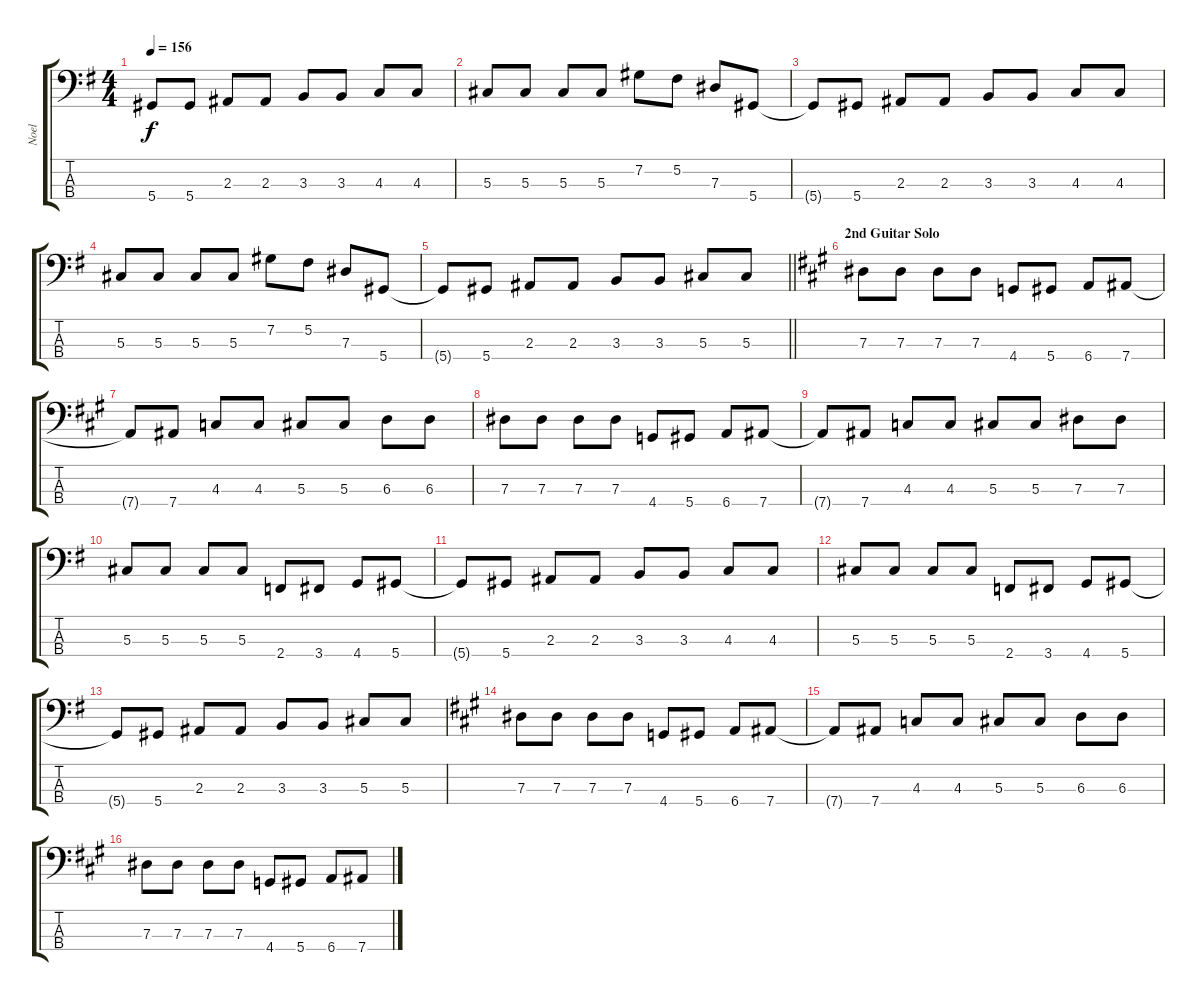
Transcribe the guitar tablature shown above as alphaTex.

\track ("Noel" "Noel") {instrument electricbassfinger}
\staff {score tabs}
\tuning (Gb2 Db2 Ab1 Eb1) {hide}
\ts (4 4)
\tempo 156
\clef f4
\ks g
5.4{t}.8{dy f} 5.4.8 2.3.8 2.3.8 3.3.8 3.3.8 4.3.8 4.3.8 |
5.3.8 5.3.8 5.3.8 5.3.8 7.2.8 5.2.8 7.3.8 5.4.8 |
5.4{t}.8 5.4.8 2.3.8 2.3.8 3.3.8 3.3.8 4.3.8 4.3.8 |
5.3.8 5.3.8 5.3.8 5.3.8 7.2.8 5.2.8 7.3.8 5.4.8 |
\barLineRight lightlight
5.4{t}.8 5.4.8 2.3.8 2.3.8 3.3.8 3.3.8 5.3.8 5.3.8 |
\section ("" "2nd Guitar Solo")
\ks a
7.3.8 7.3.8 7.3.8 7.3.8 4.4.8 5.4.8 6.4.8 7.4.8 |
7.4{t}.8 7.4.8 4.3.8 4.3.8 5.3.8 5.3.8 6.3.8 6.3.8 |
7.3.8 7.3.8 7.3.8 7.3.8 4.4.8 5.4.8 6.4.8 7.4.8 |
7.4{t}.8 7.4.8 4.3.8 4.3.8 5.3.8 5.3.8 7.3.8 7.3.8 |
\ks g
5.3.8 5.3.8 5.3.8 5.3.8 2.4.8 3.4.8 4.4.8 5.4.8 |
5.4{t}.8 5.4.8 2.3.8 2.3.8 3.3.8 3.3.8 4.3.8 4.3.8 |
5.3.8 5.3.8 5.3.8 5.3.8 2.4.8 3.4.8 4.4.8 5.4.8 |
5.4{t}.8 5.4.8 2.3.8 2.3.8 3.3.8 3.3.8 5.3.8 5.3.8 |
\ks a
7.3.8 7.3.8 7.3.8 7.3.8 4.4.8 5.4.8 6.4.8 7.4.8 |
7.4{t}.8 7.4.8 4.3.8 4.3.8 5.3.8 5.3.8 6.3.8 6.3.8 |
7.3.8 7.3.8 7.3.8 7.3.8 4.4.8 5.4.8 6.4.8 7.4.8
